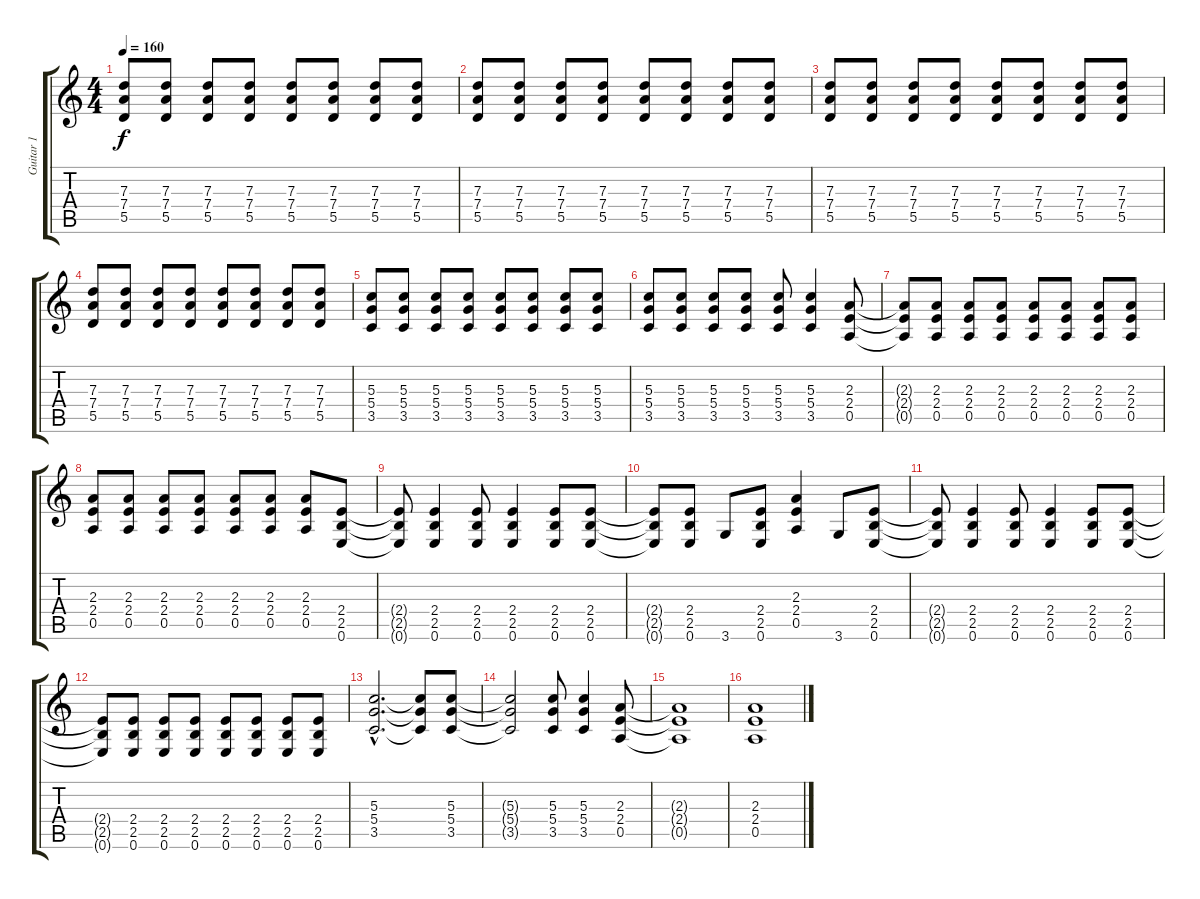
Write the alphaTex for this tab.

\track ("Guitar 1" "Guitar 1") {instrument overdrivenguitar}
\staff {score tabs}
\tuning (E4 B3 G3 D3 A2 E2) {hide}
\ts (4 4)
\tempo 160
\clef g2
\ks c
(7.3 7.4 5.5).8{dy f} (7.3 7.4 5.5).8 (7.3 7.4 5.5).8 (7.3 7.4 5.5).8 (7.3 7.4 5.5).8 (7.3 7.4 5.5).8 (7.3 7.4 5.5).8 (7.3 7.4 5.5).8 |
(7.3 7.4 5.5).8 (7.3 7.4 5.5).8 (7.3 7.4 5.5).8 (7.3 7.4 5.5).8 (7.3 7.4 5.5).8 (7.3 7.4 5.5).8 (7.3 7.4 5.5).8 (7.3 7.4 5.5).8 |
(7.3 7.4 5.5).8 (7.3 7.4 5.5).8 (7.3 7.4 5.5).8 (7.3 7.4 5.5).8 (7.3 7.4 5.5).8 (7.3 7.4 5.5).8 (7.3 7.4 5.5).8 (7.3 7.4 5.5).8 |
(7.3 7.4 5.5).8 (7.3 7.4 5.5).8 (7.3 7.4 5.5).8 (7.3 7.4 5.5).8 (7.3 7.4 5.5).8 (7.3 7.4 5.5).8 (7.3 7.4 5.5).8 (7.3 7.4 5.5).8 |
(5.3 5.4 3.5).8 (5.3 5.4 3.5).8 (5.3 5.4 3.5).8 (5.3 5.4 3.5).8 (5.3 5.4 3.5).8 (5.3 5.4 3.5).8 (5.3 5.4 3.5).8 (5.3 5.4 3.5).8 |
(5.3 5.4 3.5).8 (5.3 5.4 3.5).8 (5.3 5.4 3.5).8 (5.3 5.4 3.5).8 (5.3 5.4 3.5).8 (5.3 5.4 3.5).4 (2.3 2.4 0.5).8 |
(2.3{t} 2.4{t} 0.5{t}).8 (2.3 2.4 0.5).8 (2.3 2.4 0.5).8 (2.3 2.4 0.5).8 (2.3 2.4 0.5).8 (2.3 2.4 0.5).8 (2.3 2.4 0.5).8 (2.3 2.4 0.5).8 |
(2.3 2.4 0.5).8 (2.3 2.4 0.5).8 (2.3 2.4 0.5).8 (2.3 2.4 0.5).8 (2.3 2.4 0.5).8 (2.3 2.4 0.5).8 (2.3 2.4 0.5).8 (2.4 2.5 0.6).8 |
(2.4{t} 2.5{t} 0.6{t}).8 (2.4 2.5 0.6).4 (2.4 2.5 0.6).8 (2.4 2.5 0.6).4 (2.4 2.5 0.6).8 (2.4 2.5 0.6).8 |
(2.4{t} 2.5{t} 0.6{t}).8 (2.4 2.5 0.6).8 3.6.8 (2.4 2.5 0.6).8 (2.3 2.4 0.5).4 3.6.8 (2.4 2.5 0.6).8 |
(2.4{t} 2.5{t} 0.6{t}).8 (2.4 2.5 0.6).4 (2.4 2.5 0.6).8 (2.4 2.5 0.6).4 (2.4 2.5 0.6).8 (2.4 2.5 0.6).8 |
(2.4{t} 2.5{t} 0.6{t}).8 (2.4 2.5 0.6).8 (2.4 2.5 0.6).8 (2.4 2.5 0.6).8 (2.4 2.5 0.6).8 (2.4 2.5 0.6).8 (2.4 2.5 0.6).8 (2.4 2.5 0.6).8 |
(5.3{hac} 5.4{hac} 3.5{hac}).2{d} (5.3{t} 5.4{t} 3.5{t}).8 (5.3 5.4 3.5).8 |
(5.3{t} 5.4{t} 3.5{t}).2 (5.3 5.4 3.5).8 (5.3 5.4 3.5).4 (2.3 2.4 0.5).8 |
(2.3{t} 2.4{t} 0.5{t}).1 |
(2.3 2.4 0.5).1
